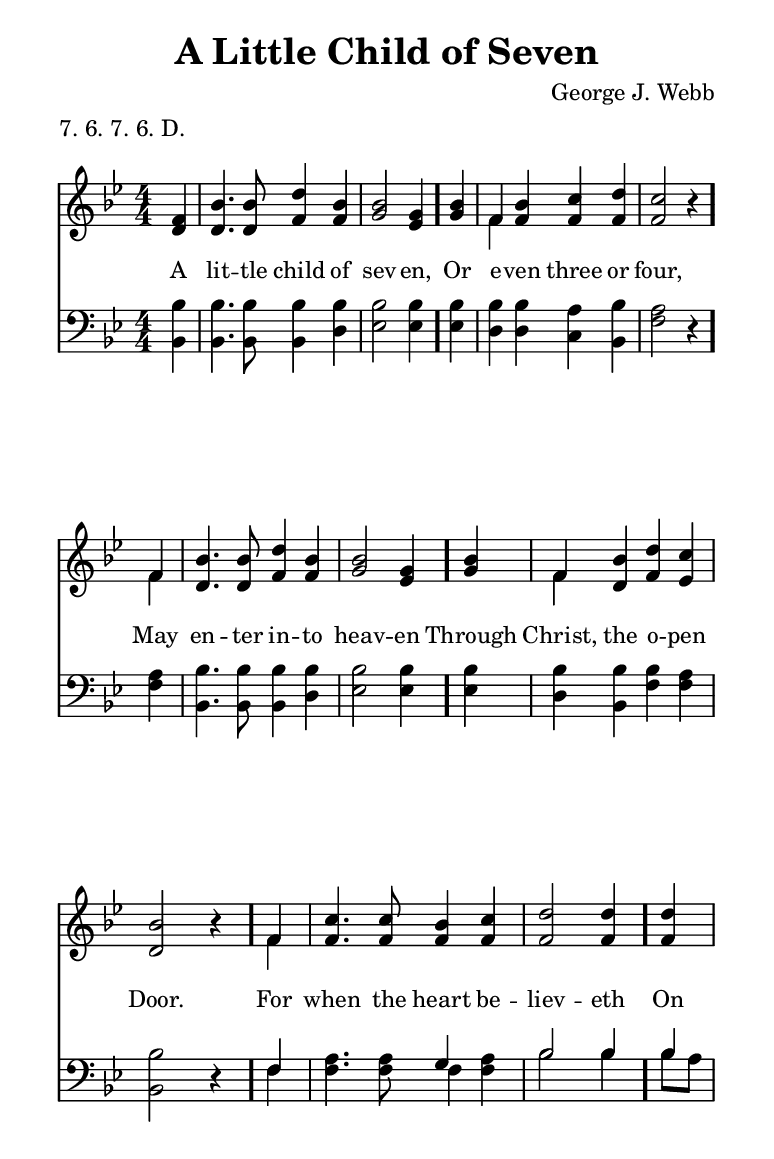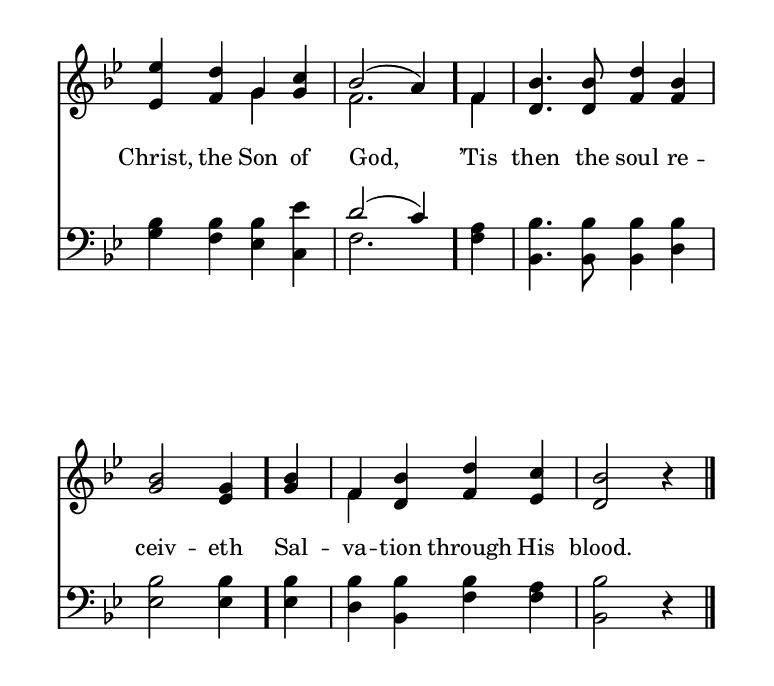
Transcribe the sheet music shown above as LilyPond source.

\include "common/global.ily"
\paper {
  \include "common/paper.ily"
  % TODO increase intra-system spacing
  systems-per-page = #(cond (is-eogsized 4) (#t #f))
}

\header{
  %children
  hymnnumber = "328"
  title = "A Little Child of Seven"
  tunename = "Webb" % identical to EOG220
  meter = "7. 6. 7. 6. D."
  poet = ""
  composer = "George J. Webb"
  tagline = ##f
}

global = {
  \include "common/overrides.ily"
  \override Staff.TimeSignature.style = #'numbered
  \time 4/4
  \override Score.MetronomeMark.transparent = ##t % hide all fermata changes too
  \tempo 4=90
  \key bes \major
  \partial 4
  \autoBeamOff
}

patternA = { c4 | c4. c8 c4 c | c2 c4 }
patternB = { c4 | c c c c | c2 c4 }
patternC = { c4 | c4 c c, c | c2( c4) }
patternD = { c4 | c4 c c, c | c2. }
patternE = { c8[ c] | c4 c c, c | c2. }

notesSoprano = {
\global
\relative c' {

  f4 | bes4. bes8 d4 bes | bes2 g4
  bes4 | f bes c d | c2 r4 \eogbreak
  f,4 | bes4. bes8 d4 bes | bes2 g4
  bes4 | f bes d c | bes2 r4 \eogbreak

  f4 | c'4. c8 bes4 c | d2 d4
  d4 | ees4 d g, c | bes2( a4) \eogbreak
  f4 | bes4. bes8 d4 bes | bes2 g4
  bes4 | f bes d c | bes2 r4

  \bar "|."

}
}

notesAlto = {
\global
\relative e' {

  \changePitch \patternA { d | d d f f | g ees }
  \changePitch \patternB { g | f f f f | f r }
  \changePitch \patternA { f | d d f f | g ees }
  \changePitch \patternB { g | f d f ees | d r }

  \changePitch \patternA { f | f f f f | f f }
  \changePitch \patternD { f | ees f g g | f }
  \changePitch \patternA { f | d d f f | g ees }
  \changePitch \patternB { g | f d f ees | d r }

}
}

notesTenor = {
\global
\relative a {

  \changePitch \patternA { bes | bes bes bes bes | bes bes }
  \changePitch \patternB { bes | bes bes a bes | a r }
  \changePitch \patternA { a | bes bes bes bes | bes bes }
  \changePitch \patternB { bes | bes bes bes a | bes r }

  \changePitch \patternA { f | a a g a | bes bes }
  \changePitch \patternC { bes | bes bes bes ees | d c }
  \changePitch \patternA { a | bes bes bes bes | bes bes }
  \changePitch \patternB { bes | bes bes bes a | bes r }

}
}

notesBass = {
\global
\relative f, {

  \changePitch \patternA { bes | bes bes bes d | ees ees }
  \changePitch \patternB { ees | d d c bes | f' r }
  \changePitch \patternA { f | bes, bes bes d | ees ees }
  \changePitch \patternB { ees | d bes f' f | bes, r }

  \changePitch \patternA { f' | f f f f | bes bes }
  \changePitch \patternE { bes a | g f ees c | f }
  \changePitch \patternA { f | bes, bes bes d | ees ees }
  \changePitch \patternB { ees | d bes f' f | bes, r }

}
}

wordsA = \lyricmode {

A lit -- tle child of sev -- en, \bar "."
Or e -- ven three or four, \bar "."
May en -- ter in -- to heav -- en \bar "."
Through Christ, the o -- pen Door. \bar "."
For when the heart be -- liev -- eth \bar "."
On Christ, the Son of God, \bar "."
’Tis then the soul re -- ceiv -- eth \bar "."
Sal -- va -- tion through His blood. \bar "."

}

\score {
  \context ChoirStaff <<
    \context Staff = upper <<
      \set Staff.autoBeaming = ##f
      \set ChoirStaff.systemStartDelimiter = #'SystemStartBar
      \set ChoirStaff.printPartCombineTexts = ##f
      \partcombine #'(2 . 11) \notesSoprano \notesAlto
      \context NullVoice = sopranos { \voiceOne << \notesSoprano >> }
      \context Lyrics = one   \lyricsto sopranos \wordsA
    >>
    \context Staff = men <<
      \set Staff.autoBeaming = ##f
      \clef bass
      \set ChoirStaff.printPartCombineTexts = ##f
      \partcombine #'(2 . 11) \notesTenor \notesBass
    >>
  >>
  \layout {
    \include "common/layout.ily"
  }
  \midi{
    \include "common/midi.ily"
  }
}

\version "2.19.49"  % necessary for upgrading to future LilyPond versions.

% vi:set et ts=2 sw=2 ai nocindent syntax=lilypond:
